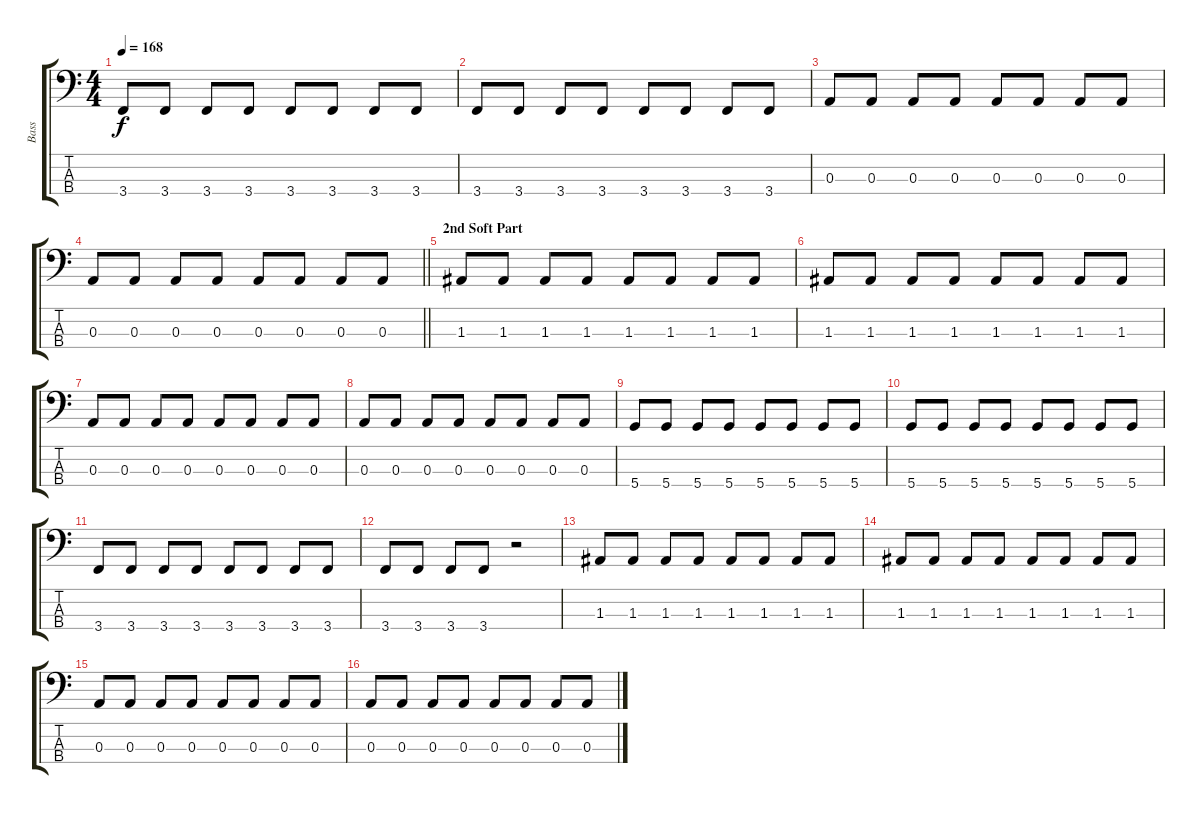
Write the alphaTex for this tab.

\track ("Bass" "Bass") {instrument electricbassfinger}
\staff {score tabs}
\tuning (G2 D2 A1 D1) {hide}
\ts (4 4)
\tempo 168
\clef f4
\ks c
3.4.8{dy f} 3.4.8 3.4.8 3.4.8 3.4.8 3.4.8 3.4.8 3.4.8 |
3.4.8 3.4.8 3.4.8 3.4.8 3.4.8 3.4.8 3.4.8 3.4.8 |
0.3.8 0.3.8 0.3.8 0.3.8 0.3.8 0.3.8 0.3.8 0.3.8 |
\barLineRight lightlight
0.3.8 0.3.8 0.3.8 0.3.8 0.3.8 0.3.8 0.3.8 0.3.8 |
\section ("" "2nd Soft Part")
1.3.8 1.3.8 1.3.8 1.3.8 1.3.8 1.3.8 1.3.8 1.3.8 |
1.3.8 1.3.8 1.3.8 1.3.8 1.3.8 1.3.8 1.3.8 1.3.8 |
0.3.8 0.3.8 0.3.8 0.3.8 0.3.8 0.3.8 0.3.8 0.3.8 |
0.3.8 0.3.8 0.3.8 0.3.8 0.3.8 0.3.8 0.3.8 0.3.8 |
5.4.8 5.4.8 5.4.8 5.4.8 5.4.8 5.4.8 5.4.8 5.4.8 |
5.4.8 5.4.8 5.4.8 5.4.8 5.4.8 5.4.8 5.4.8 5.4.8 |
3.4.8 3.4.8 3.4.8 3.4.8 3.4.8 3.4.8 3.4.8 3.4.8 |
3.4.8 3.4.8 3.4.8 3.4.8 r.2 |
1.3.8 1.3.8 1.3.8 1.3.8 1.3.8 1.3.8 1.3.8 1.3.8 |
1.3.8 1.3.8 1.3.8 1.3.8 1.3.8 1.3.8 1.3.8 1.3.8 |
0.3.8 0.3.8 0.3.8 0.3.8 0.3.8 0.3.8 0.3.8 0.3.8 |
0.3.8 0.3.8 0.3.8 0.3.8 0.3.8 0.3.8 0.3.8 0.3.8
